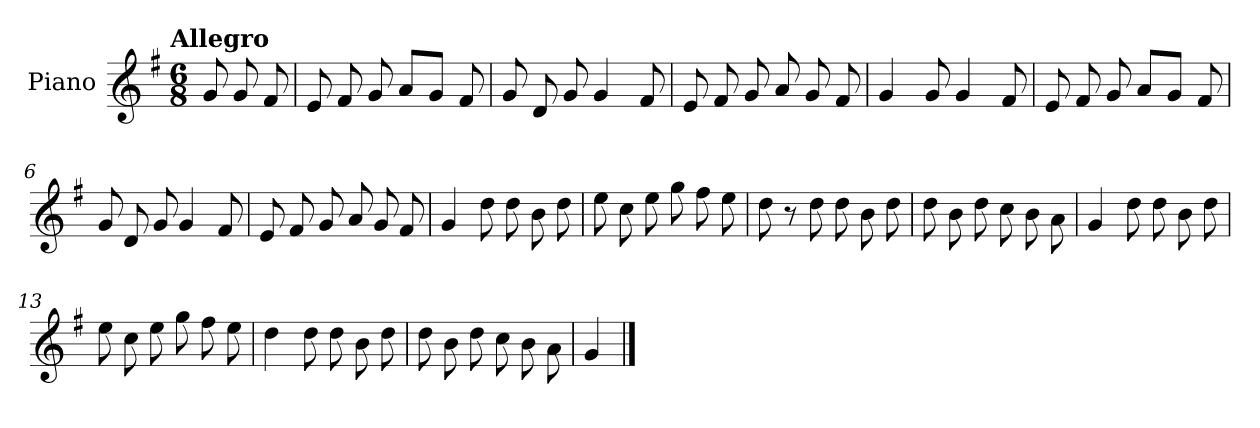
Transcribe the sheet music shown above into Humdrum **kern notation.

**kern
*part1
*staff1
*I"Piano
*I'Pno.
*clefG2
*k[f#]
!!LO:TX:omd:t=Allegro
*M6/8
*MM144
=
8g/
8g/
8f#/
=1
8e/
8f#/
8g/
8a/L
8g/J
8f#/
=2
8g/
8d/
8g/
4g/
8f#/
=3
8e/
8f#/
8g/
8a/
8g/
8f#/
!!LO:LB:g=z
=4
4g/
8g/
4g/
8f#/
=5
8e/
8f#/
8g/
8a/L
8g/J
8f#/
=6
8g/
8d/
8g/
4g/
8f#/
=7
8e/
8f#/
8g/
8a/
8g/
8f#/
=8
4g/
8dd\
8dd\
8b\
8dd\
!!LO:LB:g=z
=9
8ee\
8cc\
8ee\
8gg\
8ff#\
8ee\
=10
8dd\
8r
8dd\
8dd\
8b\
8dd\
=11
8dd\
8b\
8dd\
8cc\
8b\
8a\
=12
4g/
8dd\
8dd\
8b\
8dd\
!!LO:LB:g=z
=13
8ee\
8cc\
8ee\
8gg\
8ff#\
8ee\
=14
4dd\
8dd\
8dd\
8b\
8dd\
=15
8dd\
8b\
8dd\
8cc\
8b\
8a\
=16
4g/
==
*-
